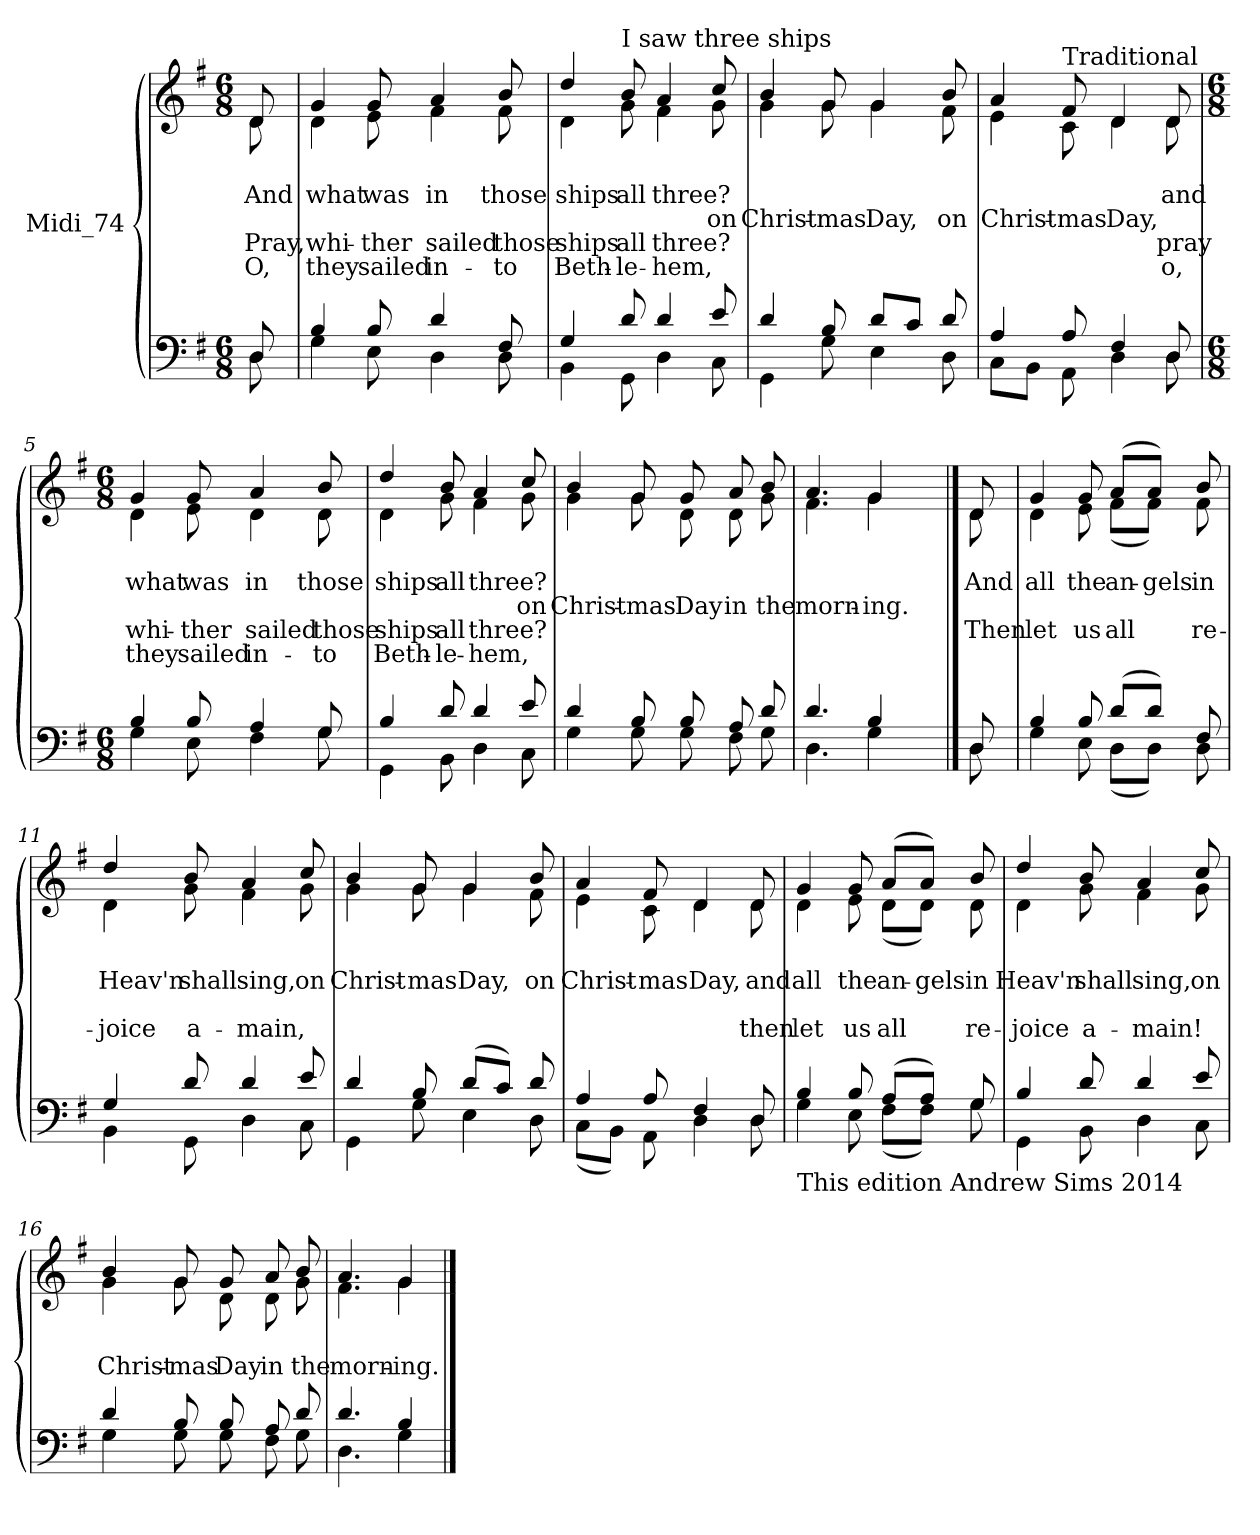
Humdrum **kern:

**kern	**kern	**text	**text	**text	**text	**text
*part2	*part1	*part1	*part1	*part1	*part1	*part1
*staff2	*staff1	*staff1	*staff1	*staff1	*staff1	*staff1
*I"Midi_74	*I"Midi_74	*	*	*	*	*
*clefF4	*clefG2	*	*	*	*	*
*k[f#]	*k[f#]	*	*	*	*	*
*G:	*G:	*	*	*	*	*
*M6/8	*M6/8	*	*	*	*	*
=	=	=	=	=	=	=
*^	*	*	*	*	*	*
!	!	!LO:TX:a:t=Traditional	!	!	!	!	!
!	!	!	!LO:LY:b	!	!LO:LY:b	!	!LO:LY:b
*	*	*^	*	*	*	*	*
!	!	!	!	!	!LO:LY:b	!	!LO:LY:b	!
8D/	8D\	8d/	8d\	.	And	.	Pray,	O,
=1	=1	=1	=1	=1	=1	=1	=1	=1
!	!	!	!	!LO:LY:b	!	!LO:LY:b	!	!LO:LY:b
!	!	!	!	!	!LO:LY:b	!	!LO:LY:b	!
4B/	4G\	4g/	4d\	.	what	.	whi-	-they
!	!	!	!	!LO:LY:b	!	!LO:LY:b	!	!LO:LY:b
!	!	!	!	!	!LO:LY:b	!	!LO:LY:b	!
8B/	8E\	8g/	8e\	.	-was	.	ther	sailed
!	!	!	!	!LO:LY:b	!	!LO:LY:b	!	!LO:LY:b
!	!	!	!	!	!LO:LY:b	!	!LO:LY:b	!
4d/	4D\	4a/	4f#\	.	in	.	sailed	in-
!	!	!	!	!LO:LY:b	!	!LO:LY:b	!	!LO:LY:b
!	!	!	!	!	!LO:LY:b	!	!LO:LY:b	!
8F#/	8D\	8b/	8f#\	.	those	.	those	to
=2	=2	=2	=2	=2	=2	=2	=2	=2
!	!	!	!	!LO:LY:b	!	!LO:LY:b	!	!LO:LY:b
!	!	!	!	!	!LO:LY:b	!	!LO:LY:b	!
4G/	4BB\	4dd/	4d\	.	ships	.	ships	Beth-
!	!	!LO:TX:a:t=I saw three ships	!	!	!	!	!	!
!	!	!	!	!LO:LY:b	!	!LO:LY:b	!	!LO:LY:b
!	!	!	!	!	!LO:LY:b	!	!LO:LY:b	!
8d/	8GG\	8b/	8g\	.	all	.	all	-le-
!	!	!	!	!LO:LY:b	!	!LO:LY:b	!	!LO:LY:b
!	!	!	!	!	!LO:LY:b	!	!LO:LY:b	!
4d/	4D\	4a/	4f#\	.	three?	.	three?	hem,
!	!	!	!	!	!	!LO:LY:b	!	!
8e/	8C\	8cc/	8g\	.	.	on	.	.
=3	=3	=3	=3	=3	=3	=3	=3	=3
!	!	!	!	!	!	!LO:LY:b	!	!
4d/	4GG\	4b/	4g\	.	.	Christ-	.	.
!	!	!	!	!	!	!LO:LY:b	!	!
8B/	8G\	8g/	8g\	.	.	-mas	.	.
!	!	!	!	!	!	!LO:LY:b	!	!
8d/L	4E\	4g/	4g\	.	.	Day,	.	.
8c/J	.	.	.	.	.	.	.	.
!	!	!	!	!	!	!LO:LY:b	!	!
8d/	8D\	8b/	8f#\	.	.	on	.	.
=4	=4	=4	=4	=4	=4	=4	=4	=4
!	!	!	!	!	!	!LO:LY:b	!	!
4A/	8C\L	4a/	4e\	.	.	Christ-	.	.
.	8BB\J	.	.	.	.	.	.	.
!	!	!LO:TX:a:t=Traditional	!	!	!	!	!	!
!	!	!	!	!	!	!LO:LY:b	!	!
8A/	8AA\	8f#/	8c\	.	.	-mas	.	.
!	!	!	!	!	!	!LO:LY:b	!	!
4F#/	4D\	4d/	4d\	.	.	Day,	.	.
!	!	!	!	!LO:LY:b	!	!LO:LY:b	!	!LO:LY:b
!	!	!	!	!	!LO:LY:b	!	!LO:LY:b	!
8D/	8D\	8d/	8d\	.	and	.	pray	o,
!!LO:LB:g=z	!!
=5	=5	=5	=5	=5	=5	=5	=5	=5
*M6/8	*	*M6/8	*	*	*	*	*	*
!	!	!	!	!LO:LY:b	!	!LO:LY:b	!	!LO:LY:b
!	!	!	!	!	!LO:LY:b	!	!LO:LY:b	!
4B/	4G\	4g/	4d\	.	what	.	whi-	-they
!	!	!	!	!LO:LY:b	!	!LO:LY:b	!	!LO:LY:b
!	!	!	!	!	!LO:LY:b	!	!LO:LY:b	!
8B/	8E\	8g/	8e\	.	-was	.	ther	sailed
!	!	!	!	!LO:LY:b	!	!LO:LY:b	!	!LO:LY:b
!	!	!	!	!	!LO:LY:b	!	!LO:LY:b	!
4A/	4F#\	4a/	4d\	.	in	.	sailed	in-
!	!	!	!	!LO:LY:b	!	!LO:LY:b	!	!LO:LY:b
!	!	!	!	!	!LO:LY:b	!	!LO:LY:b	!
8G/	8G\	8b/	8d\	.	those	.	those	to
=6	=6	=6	=6	=6	=6	=6	=6	=6
!	!	!	!	!LO:LY:b	!	!LO:LY:b	!	!LO:LY:b
!	!	!	!	!	!LO:LY:b	!	!LO:LY:b	!
4B/	4GG\	4dd/	4d\	.	ships	.	ships	Beth-
!	!	!	!	!LO:LY:b	!	!LO:LY:b	!	!LO:LY:b
!	!	!	!	!	!LO:LY:b	!	!LO:LY:b	!
8d/	8BB\	8b/	8g\	.	all	.	all	-le-
!	!	!	!	!LO:LY:b	!	!LO:LY:b	!	!LO:LY:b
!	!	!	!	!	!LO:LY:b	!	!LO:LY:b	!
4d/	4D\	4a/	4f#\	.	three?	.	three?	hem,
!	!	!	!	!	!	!LO:LY:b	!	!
8e/	8C\	8cc/	8g\	.	.	on	.	.
=7	=7	=7	=7	=7	=7	=7	=7	=7
!	!	!	!	!	!	!LO:LY:b	!	!
4d/	4G\	4b/	4g\	.	.	Christ-	.	.
!	!	!	!	!	!	!LO:LY:b	!	!
8B/	8G\	8g/	8g\	.	.	-mas	.	.
!	!	!	!	!	!	!LO:LY:b	!	!
8B/	8G\	8g/	8d\	.	.	Day	.	.
!	!	!	!	!	!	!LO:LY:b	!	!
8A/	8F#\	8a/	8d\	.	.	in	.	.
!	!	!	!	!	!	!LO:LY:b	!	!
8d/	8G\	8b/	8g\	.	.	the	.	.
=8	=8	=8	=8	=8	=8	=8	=8	=8
!	!	!	!	!	!	!LO:LY:b	!	!
4.d/	4.D\	4.a/	4.f#\	.	.	morn-	.	.
!	!	!	!	!	!	!LO:LY:b	!	!
4B/	4G\	4g/	4g\	.	.	-ing.	.	.
!!LO:LB:g=z	!!
==9	==9	==9	==9	==9	==9	==9	==9	==9
!	!	!	!	!LO:LY:b	!	!LO:LY:b	!	!
!	!	!	!	!	!LO:LY:b	!	!LO:LY:b	!
8D/	8D\	8d/	8d\	.	And	.	Then	.
=10	=10	=10	=10	=10	=10	=10	=10	=10
!	!	!	!	!LO:LY:b	!	!LO:LY:b	!	!
!	!	!	!	!	!LO:LY:b	!	!LO:LY:b	!
4B/	4G\	4g/	4d\	.	all	.	let	.
!	!	!	!	!LO:LY:b	!	!LO:LY:b	!	!
!	!	!	!	!	!LO:LY:b	!	!LO:LY:b	!
8B/	8E\	8g/	8e\	.	the	.	us	.
!	!	!	!	!LO:LY:b	!	!LO:LY:b	!	!
!	!	!	!	!	!LO:LY:b	!	!LO:LY:b	!
(>8dL	(<8D\L	(>8a/L	(<8f#\L	.	an-	.	-all	.
!	!	!	!	!	!LO:LY:b	!	!	!
8dJ)	8D\J)	8a/J)	8f#\J)	.	gels	.	.	.
!	!	!	!	!LO:LY:b	!	!LO:LY:b	!	!
!	!	!	!	!	!LO:LY:b	!	!LO:LY:b	!
8F#/	8D\	8b/	8f#\	.	in	.	re-	.
=11	=11	=11	=11	=11	=11	=11	=11	=11
!	!	!	!	!LO:LY:b	!	!LO:LY:b	!	!
!	!	!	!	!	!LO:LY:b	!	!LO:LY:b	!
4G/	4BB\	4dd/	4d\	.	Heav'n	.	joice	.
!	!	!	!	!LO:LY:b	!	!LO:LY:b	!	!
!	!	!	!	!	!LO:LY:b	!	!LO:LY:b	!
8d/	8GG\	8b/	8g\	.	shall	.	a-	.
!	!	!	!	!LO:LY:b	!	!LO:LY:b	!	!
!	!	!	!	!	!LO:LY:b	!	!LO:LY:b	!
4d/	4D\	4a/	4f#\	.	-sing,	.	main,	.
!	!	!	!	!	!LO:LY:b	!	!	!
8e/	8C\	8cc/	8g\	.	on	.	.	.
=12	=12	=12	=12	=12	=12	=12	=12	=12
!	!	!	!	!	!LO:LY:b	!	!	!
4d/	4GG\	4b/	4g\	.	Christ-	.	.	.
!	!	!	!	!	!LO:LY:b	!	!	!
8B/	8G\	8g/	8g\	.	-mas	.	.	.
!	!	!	!	!	!LO:LY:b	!	!	!
(>8d/L	4E\	4g/	4g\	.	Day,	.	.	.
8c/J)	.	.	.	.	.	.	.	.
!	!	!	!	!	!LO:LY:b	!	!	!
8d/	8D\	8b/	8f#\	.	on	.	.	.
=13	=13	=13	=13	=13	=13	=13	=13	=13
!	!	!	!	!	!LO:LY:b	!	!	!
4A/	(<8C\L	4a/	4e\	.	Christ-	.	.	.
.	8BB\J)	.	.	.	.	.	.	.
!	!	!	!	!	!LO:LY:b	!	!	!
8A/	8AA\	8f#/	8c\	.	-mas	.	.	.
!	!	!	!	!	!LO:LY:b	!	!	!
4F#/	4D\	4d/	4d\	.	Day,	.	.	.
!	!	!	!	!LO:LY:b	!	!LO:LY:b	!	!
!	!	!	!	!	!LO:LY:b	!	!LO:LY:b	!
8D/	8D\	8d/	8d\	.	and	.	then	.
!!LO:LB:g=z	!!
=14	=14	=14	=14	=14	=14	=14	=14	=14
!LO:TX:b:t=This edition  Andrew Sims 2014	!	!	!	!	!	!	!	!
!	!	!	!	!LO:LY:b	!	!LO:LY:b	!	!
!	!	!	!	!	!LO:LY:b	!	!LO:LY:b	!
4B/	4G\	4g/	4d\	.	all	.	let	.
!	!	!	!	!LO:LY:b	!	!LO:LY:b	!	!
!	!	!	!	!	!LO:LY:b	!	!LO:LY:b	!
8B/	8E\	8g/	8e\	.	the	.	us	.
!	!	!	!	!LO:LY:b	!	!LO:LY:b	!	!
!	!	!	!	!	!LO:LY:b	!	!LO:LY:b	!
(>8A/L	(<8F#\L	(>8a/L	(<8dL	.	an-	.	-all	.
!	!	!	!	!	!LO:LY:b	!	!	!
8A/J)	8F#\J)	8a/J)	8dJ)	.	gels	.	.	.
!	!	!	!	!LO:LY:b	!	!LO:LY:b	!	!
!	!	!	!	!	!LO:LY:b	!	!LO:LY:b	!
8G/	8G\	8b/	8d\	.	in	.	re-	.
=15	=15	=15	=15	=15	=15	=15	=15	=15
!	!	!	!	!LO:LY:b	!	!LO:LY:b	!	!
!	!	!	!	!	!LO:LY:b	!	!LO:LY:b	!
4B/	4GG\	4dd/	4d\	.	Heav'n	.	joice	.
!	!	!	!	!LO:LY:b	!	!LO:LY:b	!	!
!	!	!	!	!	!LO:LY:b	!	!LO:LY:b	!
8d/	8BB\	8b/	8g\	.	shall	.	a-	.
!	!	!	!	!LO:LY:b	!	!LO:LY:b	!	!
!	!	!	!	!	!LO:LY:b	!	!LO:LY:b	!
4d/	4D\	4a/	4f#\	.	-sing,	.	main!	.
!	!	!	!	!	!LO:LY:b	!	!	!
8e/	8C\	8cc/	8g\	.	on	.	.	.
=16	=16	=16	=16	=16	=16	=16	=16	=16
!	!	!	!	!	!LO:LY:b	!	!	!
4d/	4G\	4b/	4g\	.	Christ-	.	.	.
!	!	!	!	!	!LO:LY:b	!	!	!
8B/	8G\	8g/	8g\	.	-mas	.	.	.
!	!	!	!	!	!LO:LY:b	!	!	!
8B/	8G\	8g/	8d\	.	Day	.	.	.
!	!	!	!	!	!LO:LY:b	!	!	!
8A/	8F#\	8a/	8d\	.	in	.	.	.
!	!	!	!	!	!LO:LY:b	!	!	!
8d/	8G\	8b/	8g\	.	the	.	.	.
=17	=17	=17	=17	=17	=17	=17	=17	=17
!	!	!	!	!	!LO:LY:b	!	!	!
4.d/	4.D\	4.a/	4.f#\	.	morn-	.	.	.
!	!	!	!	!	!LO:LY:b	!	!	!
4B/	4G\	4g/	4g\	.	-ing.	.	.	.
*v	*v	*	*	*	*	*	*	*
*	*v	*v	*	*	*	*	*
==	==	==	==	==	==	==
*-	*-	*-	*-	*-	*-	*-
